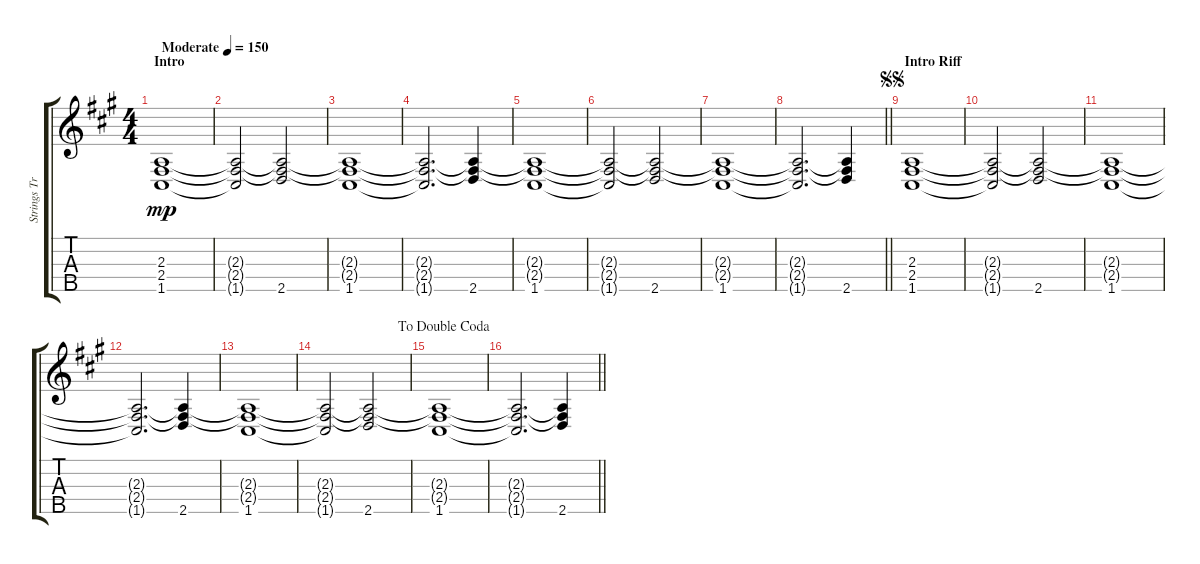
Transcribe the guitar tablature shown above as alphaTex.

\track ("Strings Treble" "Strings Tr") {instrument stringensemble1}
\staff {score tabs}
\tuning (E4 C4 G3 E3 C3) {hide}
\ts (4 4)
\section ("" "Intro")
\tempo (150 "Moderate")
\clef g2
\ks f#minor
(2.3 2.4 1.5).1{dy mp instrument stringensemble1} |
(2.3{t} 2.4{t} 1.5{t}).2 (2.3{t} 2.4{t} 2.5).2 |
(2.3{t} 2.4{t} 1.5).1 |
(2.3{t} 2.4{t} 1.5{t}).2{d} (2.3{t} 2.4{t} 2.5).4 |
(2.3{t} 2.4{t} 1.5).1 |
(2.3{t} 2.4{t} 1.5{t}).2 (2.3{t} 2.4{t} 2.5).2 |
(2.3{t} 2.4{t} 1.5).1 |
\barLineRight lightlight
(2.3{t} 2.4{t} 1.5{t}).2{d} (2.3{t} 2.4{t} 2.5).4 |
\section ("" "Intro Riff")
\jump segnosegno
(2.3 2.4 1.5).1 |
(2.3{t} 2.4{t} 1.5{t}).2 (2.3{t} 2.4{t} 2.5).2 |
(2.3{t} 2.4{t} 1.5).1 |
(2.3{t} 2.4{t} 1.5{t}).2{d} (2.3{t} 2.4{t} 2.5).4 |
(2.3{t} 2.4{t} 1.5).1 |
(2.3{t} 2.4{t} 1.5{t}).2 (2.3{t} 2.4{t} 2.5).2 |
\jump dadoublecoda
(2.3{t} 2.4{t} 1.5).1 |
\barLineRight lightlight
(2.3{t} 2.4{t} 1.5{t}).2{d} (2.3{t} 2.4{t} 2.5).4
